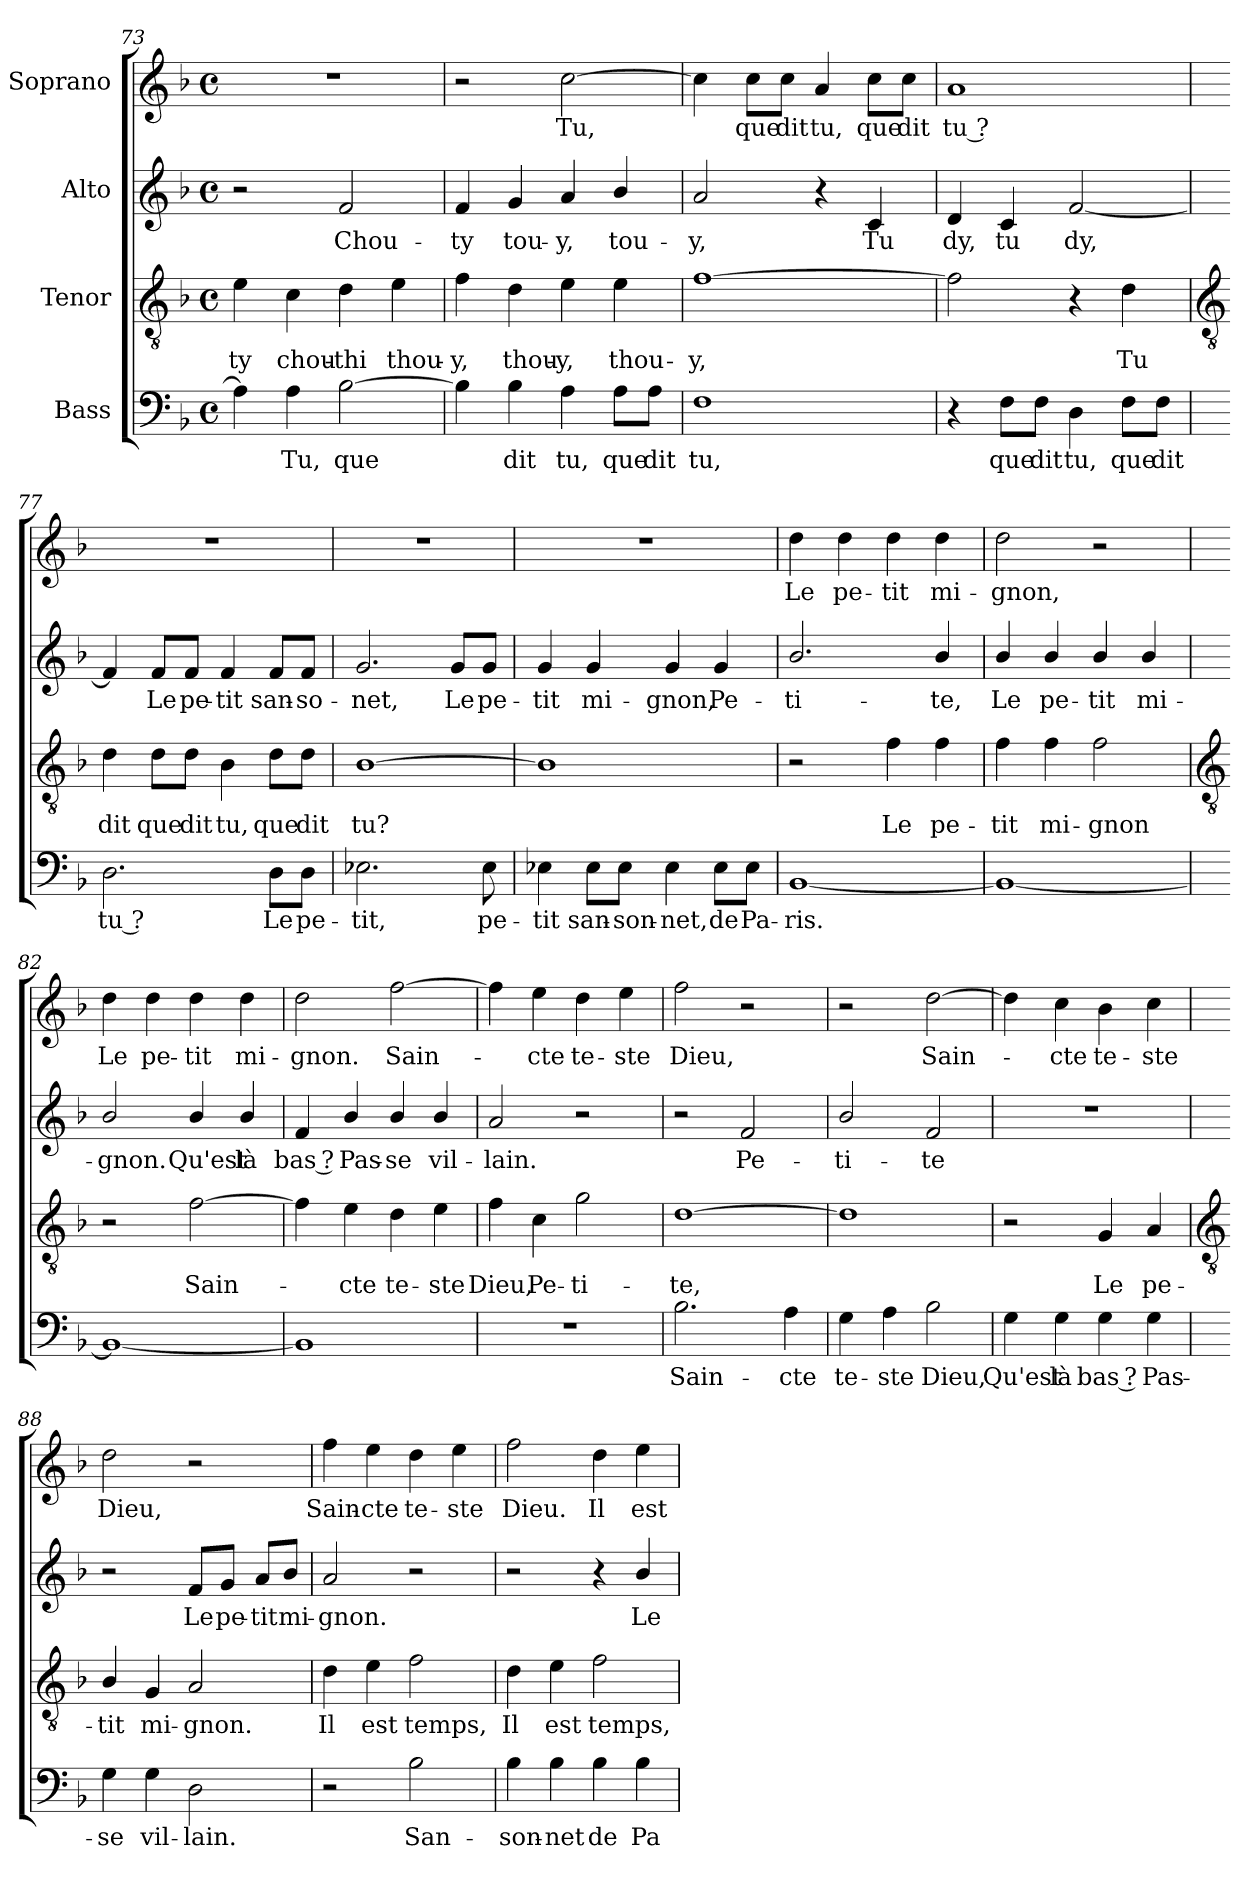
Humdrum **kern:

**kern	**text	**kern	**text	**kern	**text	**kern	**text
*part4	*part4	*part3	*part3	*part2	*part2	*part1	*part1
*staff4	*staff4	*staff3	*staff3	*staff2	*staff2	*staff1	*staff1
*I"Bass	*	*I"Tenor	*	*I"Alto	*	*I"Soprano	*
*clefF4	*	*clefGv2	*	*clefG2	*	*clefG2	*
*k[b-]	*	*k[b-]	*	*k[b-]	*	*k[b-]	*
*F:	*	*F:	*	*F:	*	*F:	*
*M4/4	*	*M4/4	*	*M4/4	*	*M4/4	*
*met(c)	*	*met(c)	*	*met(c)	*	*met(c)	*
=73	=73	=73	=73	=73	=73	=73	=73
!	!	!	!LO:LY:b	!	!	!	!
4A]	.	4e	ty	2r	.	1r	.
!	!LO:LY:b	!	!LO:LY:b	!	!	!	!
4A	Tu,	4c	chou-	.	.	.	.
!	!LO:LY:b	!	!LO:LY:b	!	!LO:LY:b	!	!
[2B-	que	4d	-thi	2f	Chou-	.	.
!	!	!	!LO:LY:b	!	!	!	!
.	.	4e	thou-	.	.	.	.
=74	=74	=74	=74	=74	=74	=74	=74
!	!	!	!LO:LY:b	!	!LO:LY:b	!	!
4B-]	.	4f	-y,	4f	-ty	2r	.
!	!LO:LY:b	!	!LO:LY:b	!	!LO:LY:b	!	!
4B-	dit	4d	thou-	4g	tou-	.	.
!	!LO:LY:b	!	!LO:LY:b	!	!LO:LY:b	!	!LO:LY:b
4A	tu,	4e	-y,	4a	-y,	[2cc	Tu,
!	!LO:LY:b	!	!LO:LY:b	!	!LO:LY:b	!	!
8A\L	que	4e	thou-	4b-/	tou-	.	.
!	!LO:LY:b	!	!	!	!	!	!
8A\J	dit	.	.	.	.	.	.
=75	=75	=75	=75	=75	=75	=75	=75
!	!LO:LY:b	!	!LO:LY:b	!	!LO:LY:b	!	!
1F	tu,	[1f	-y,	2a	-y,	4cc]	.
!	!	!	!	!	!	!	!LO:LY:b
.	.	.	.	.	.	8cc\L	que
!	!	!	!	!	!	!	!LO:LY:b
.	.	.	.	.	.	8cc\J	dit
!	!	!	!	!	!	!	!LO:LY:b
.	.	.	.	4r	.	4a	tu,
!	!	!	!	!	!LO:LY:b	!	!LO:LY:b
.	.	.	.	4c	Tu	8cc\L	que
!	!	!	!	!	!	!	!LO:LY:b
.	.	.	.	.	.	8cc\J	dit
=76	=76	=76	=76	=76	=76	=76	=76
!	!	!	!	!	!LO:LY:b	!	!LO:LY:b
4r	.	2f]	.	4d	dy,	1a	tu ?
!	!LO:LY:b	!	!	!	!LO:LY:b	!	!
8F\L	que	.	.	4c	tu	.	.
!	!LO:LY:b	!	!	!	!	!	!
8F\J	dit	.	.	.	.	.	.
!	!LO:LY:b	!	!	!	!LO:LY:b	!	!
4D	tu,	4r	.	[2f	dy,	.	.
!	!LO:LY:b	!	!LO:LY:b	!	!	!	!
8F\L	que	4d	Tu	.	.	.	.
!	!LO:LY:b	!	!	!	!	!	!
8F\J	dit	.	.	.	.	.	.
!!LO:LB:g=z
=77	=77	=77	=77	=77	=77	=77	=77
*	*	*clefGv2	*	*	*	*	*
!	!LO:LY:b	!	!LO:LY:b	!	!	!	!
2.D	tu ?	4d	dit	4f]	.	1r	.
!	!	!	!LO:LY:b	!	!LO:LY:b	!	!
.	.	8d\L	que	8f/L	Le	.	.
!	!	!	!LO:LY:b	!	!LO:LY:b	!	!
.	.	8d\J	dit	8f/J	pe-	.	.
!	!	!	!LO:LY:b	!	!LO:LY:b	!	!
.	.	4B-	tu,	4f	-tit	.	.
!	!LO:LY:b	!	!LO:LY:b	!	!LO:LY:b	!	!
8D\L	Le	8d\L	que	8f/L	san-	.	.
!	!LO:LY:b	!	!LO:LY:b	!	!LO:LY:b	!	!
8D\J	pe-	8d\J	dit	8f/J	-so-	.	.
=78	=78	=78	=78	=78	=78	=78	=78
!	!LO:LY:b	!	!LO:LY:b	!	!LO:LY:b	!	!
2.E-X	-tit,	[1B-	tu?	2.g	-net,	1r	.
!	!	!	!	!	!LO:LY:b	!	!
8ryy	.	.	.	8g/L	Le	.	.
!	!LO:LY:b	!	!	!	!LO:LY:b	!	!
8E-	pe-	.	.	8g/J	pe-	.	.
=79	=79	=79	=79	=79	=79	=79	=79
!	!LO:LY:b	!	!	!	!LO:LY:b	!	!
4E-	-tit	1B-]	.	4g	-tit	1r	.
!	!LO:LY:b	!	!	!	!LO:LY:b	!	!
8E-\L	san-	.	.	4g	mi-	.	.
!	!LO:LY:b	!	!	!	!	!	!
8E-\J	-son-	.	.	.	.	.	.
!	!LO:LY:b	!	!	!	!LO:LY:b	!	!
4E-	-net,	.	.	4g	-gnon,	.	.
!	!LO:LY:b	!	!	!	!LO:LY:b	!	!
8E-\L	de	.	.	4g	Pe-	.	.
!	!LO:LY:b	!	!	!	!	!	!
8E-\J	Pa-	.	.	.	.	.	.
=80	=80	=80	=80	=80	=80	=80	=80
!	!LO:LY:b	!	!	!	!LO:LY:b	!	!LO:LY:b
[1BB-	-ris.	2r	.	2.b-/	-ti-	4dd	Le
!	!	!	!	!	!	!	!LO:LY:b
.	.	.	.	.	.	4dd	pe-
!	!	!	!LO:LY:b	!	!	!	!LO:LY:b
.	.	4f	Le	.	.	4dd	-tit
!	!	!	!LO:LY:b	!	!LO:LY:b	!	!LO:LY:b
.	.	4f	pe-	4b-/	-te,	4dd	mi-
=81	=81	=81	=81	=81	=81	=81	=81
!	!	!	!LO:LY:b	!	!LO:LY:b	!	!LO:LY:b
1BB-_	.	4f	-tit	4b-/	Le	2dd	-gnon,
!	!	!	!LO:LY:b	!	!LO:LY:b	!	!
.	.	4f	mi-	4b-/	pe-	.	.
!	!	!	!LO:LY:b	!	!LO:LY:b	!	!
.	.	2f	-gnon	4b-/	-tit	2r	.
!	!	!	!	!	!LO:LY:b	!	!
.	.	.	.	4b-/	mi-	.	.
!!LO:LB:g=z
=82	=82	=82	=82	=82	=82	=82	=82
*	*	*clefGv2	*	*	*	*	*
!	!	!	!	!	!LO:LY:b	!	!LO:LY:b
1BB-_	.	2r	.	2b-/	-gnon.	4dd	Le
!	!	!	!	!	!	!	!LO:LY:b
.	.	.	.	.	.	4dd	pe-
!	!	!	!LO:LY:b	!	!LO:LY:b	!	!LO:LY:b
.	.	[2f	Sain-	4b-/	Qu'est	4dd	-tit
!	!	!	!	!	!LO:LY:b	!	!LO:LY:b
.	.	.	.	4b-/	là	4dd	mi-
=83	=83	=83	=83	=83	=83	=83	=83
!	!	!	!	!	!LO:LY:b	!	!LO:LY:b
1BB-]	.	4f]	.	4f	bas ?	2dd	-gnon.
!	!	!	!LO:LY:b	!	!LO:LY:b	!	!
.	.	4e	cte	4b-/	Pas-	.	.
!	!	!	!LO:LY:b	!	!LO:LY:b	!	!LO:LY:b
.	.	4d	te-	4b-/	-se	[2ff	Sain-
!	!	!	!LO:LY:b	!	!LO:LY:b	!	!
.	.	4e	-ste	4b-/	vil-	.	.
=84	=84	=84	=84	=84	=84	=84	=84
!	!	!	!LO:LY:b	!	!LO:LY:b	!	!
1r	.	4f	Dieu,	2a	-lain.	4ff]	.
!	!	!	!LO:LY:b	!	!	!	!LO:LY:b
.	.	4c	Pe-	.	.	4ee	cte
!	!	!	!LO:LY:b	!	!	!	!LO:LY:b
.	.	2g	-ti-	2r	.	4dd	te-
!	!	!	!	!	!	!	!LO:LY:b
.	.	.	.	.	.	4ee	-ste
=85	=85	=85	=85	=85	=85	=85	=85
!	!LO:LY:b	!	!LO:LY:b	!	!	!	!LO:LY:b
2.B-	Sain-	[1d	-te,	2r	.	2ff	Dieu,
!	!	!	!	!	!LO:LY:b	!	!
.	.	.	.	2f	Pe-	2r	.
!	!LO:LY:b	!	!	!	!	!	!
4A	-cte	.	.	.	.	.	.
=86	=86	=86	=86	=86	=86	=86	=86
!	!LO:LY:b	!	!	!	!LO:LY:b	!	!
4G	te-	1d]	.	2b-/	-ti-	2r	.
!	!LO:LY:b	!	!	!	!	!	!
4A	-ste	.	.	.	.	.	.
!	!LO:LY:b	!	!	!	!LO:LY:b	!	!LO:LY:b
2B-	Dieu,	.	.	2f	-te	[2dd	Sain-
=87	=87	=87	=87	=87	=87	=87	=87
!	!LO:LY:b	!	!	!	!	!	!
4G	Qu'est	2r	.	1r	.	4dd]	.
!	!LO:LY:b	!	!	!	!	!	!LO:LY:b
4G	là	.	.	.	.	4cc	cte
!	!LO:LY:b	!	!LO:LY:b	!	!	!	!LO:LY:b
4G	bas ?	4G	Le	.	.	4b-	te-
!	!LO:LY:b	!	!LO:LY:b	!	!	!	!LO:LY:b
4G	Pas-	4A	pe-	.	.	4cc	-ste
!!LO:LB:g=z
=88	=88	=88	=88	=88	=88	=88	=88
*	*	*clefGv2	*	*	*	*	*
!	!LO:LY:b	!	!LO:LY:b	!	!	!	!LO:LY:b
4G	-se	4B-/	-tit	2r	.	2dd	Dieu,
!	!LO:LY:b	!	!LO:LY:b	!	!	!	!
4G	vil-	4G	mi-	.	.	.	.
!	!LO:LY:b	!	!LO:LY:b	!	!LO:LY:b	!	!
2D	-lain.	2A	-gnon.	8f/L	Le	2r	.
!	!	!	!	!	!LO:LY:b	!	!
.	.	.	.	8g/J	pe-	.	.
!	!	!	!	!	!LO:LY:b	!	!
.	.	.	.	8a/L	-tit	.	.
!	!	!	!	!	!LO:LY:b	!	!
.	.	.	.	8b-/J	mi-	.	.
=89	=89	=89	=89	=89	=89	=89	=89
!	!	!	!LO:LY:b	!	!LO:LY:b	!	!LO:LY:b
2r	.	4d	Il	2a	-gnon.	4ff	Sain-
!	!	!	!LO:LY:b	!	!	!	!LO:LY:b
.	.	4e	est	.	.	4ee	-cte
!	!LO:LY:b	!	!LO:LY:b	!	!	!	!LO:LY:b
2B-	San-	2f	temps,	2r	.	4dd	te-
!	!	!	!	!	!	!	!LO:LY:b
.	.	.	.	.	.	4ee	-ste
=90	=90	=90	=90	=90	=90	=90	=90
!	!LO:LY:b	!	!LO:LY:b	!	!	!	!LO:LY:b
4B-	-son-	4d	Il	2r	.	2ff	Dieu.
!	!LO:LY:b	!	!LO:LY:b	!	!	!	!
4B-	-net	4e	est	.	.	.	.
!	!LO:LY:b	!	!LO:LY:b	!	!	!	!LO:LY:b
4B-	de	2f	temps,	4r	.	4dd	Il
!	!LO:LY:b	!	!	!	!LO:LY:b	!	!LO:LY:b
4B-	Pa-	.	.	4b-/	Le	4ee	est
=	=	=	=	=	=	=	=
*-	*-	*-	*-	*-	*-	*-	*-
